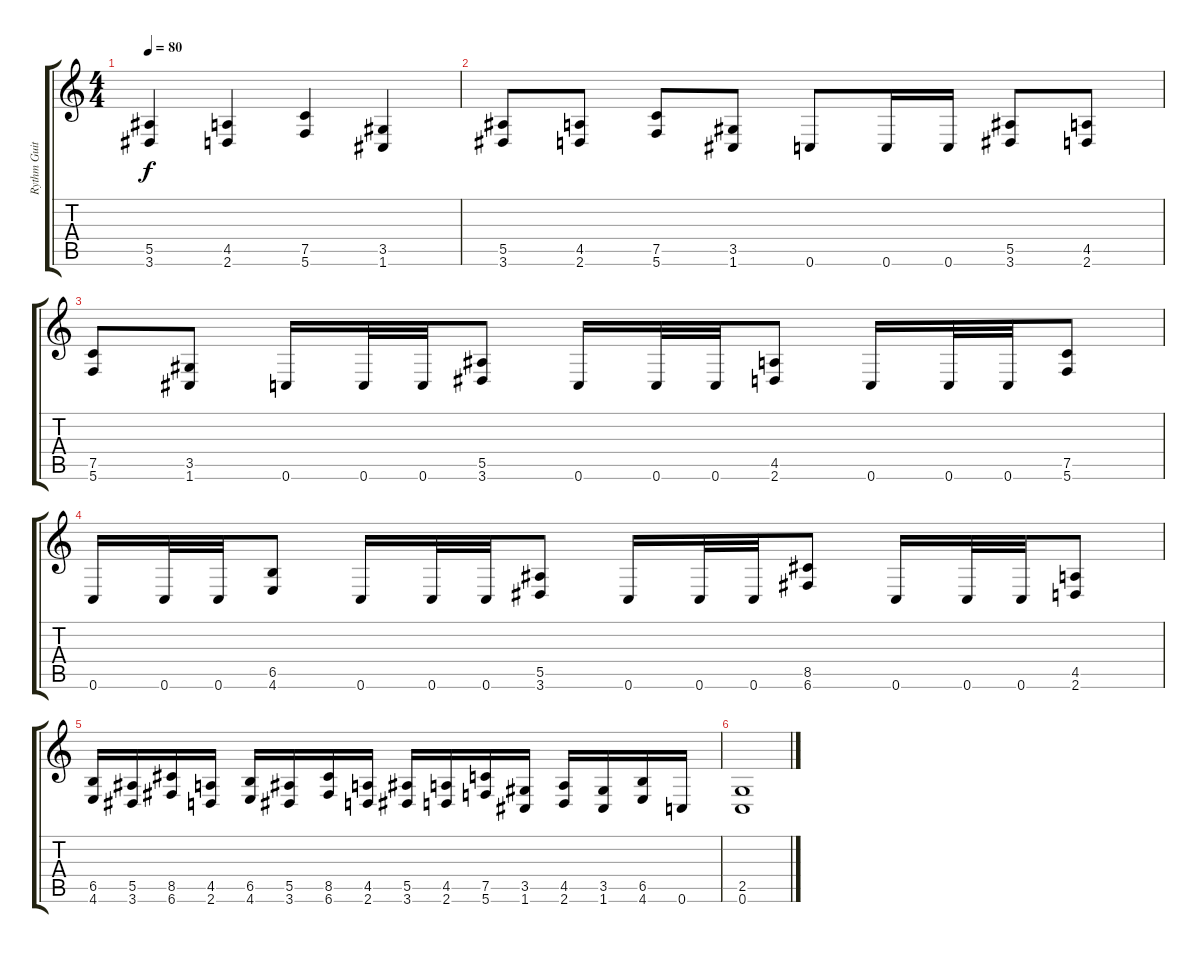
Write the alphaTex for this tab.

\track ("Rythm Guitar" "Rythm Guit") {instrument overdrivenguitar}
\staff {score tabs}
\tuning (C4 G3 Eb3 Bb2 F2 C2) {hide}
\ts (4 4)
\tempo 80
\clef g2
\ks c
(5.5 3.6).4{dy f} (4.5 2.6).4 (7.5 5.6).4 (3.5 1.6).4 |
(5.5 3.6).8 (4.5 2.6).8 (7.5 5.6).8 (3.5 1.6).8 0.6.8 0.6.16 0.6.16 (5.5 3.6).8 (4.5 2.6).8 |
(7.5 5.6).8 (3.5 1.6).8 0.6.16 0.6.32 0.6.32 (5.5 3.6).8 0.6.16 0.6.32 0.6.32 (4.5 2.6).8 0.6.16 0.6.32 0.6.32 (7.5 5.6).8 |
0.6.16 0.6.32 0.6.32 (6.5 4.6).8 0.6.16 0.6.32 0.6.32 (5.5 3.6).8 0.6.16 0.6.32 0.6.32 (8.5 6.6).8 0.6.16 0.6.32 0.6.32 (4.5 2.6).8 |
(6.5 4.6).16 (5.5 3.6).16 (8.5 6.6).16 (4.5 2.6).16 (6.5 4.6).16 (5.5 3.6).16 (8.5 6.6).16 (4.5 2.6).16 (5.5 3.6).16 (4.5 2.6).16 (7.5 5.6).16 (3.5 1.6).16 (4.5 2.6).16 (3.5 1.6).16 (6.5 4.6).16 0.6.16 |
(2.5 0.6).1
